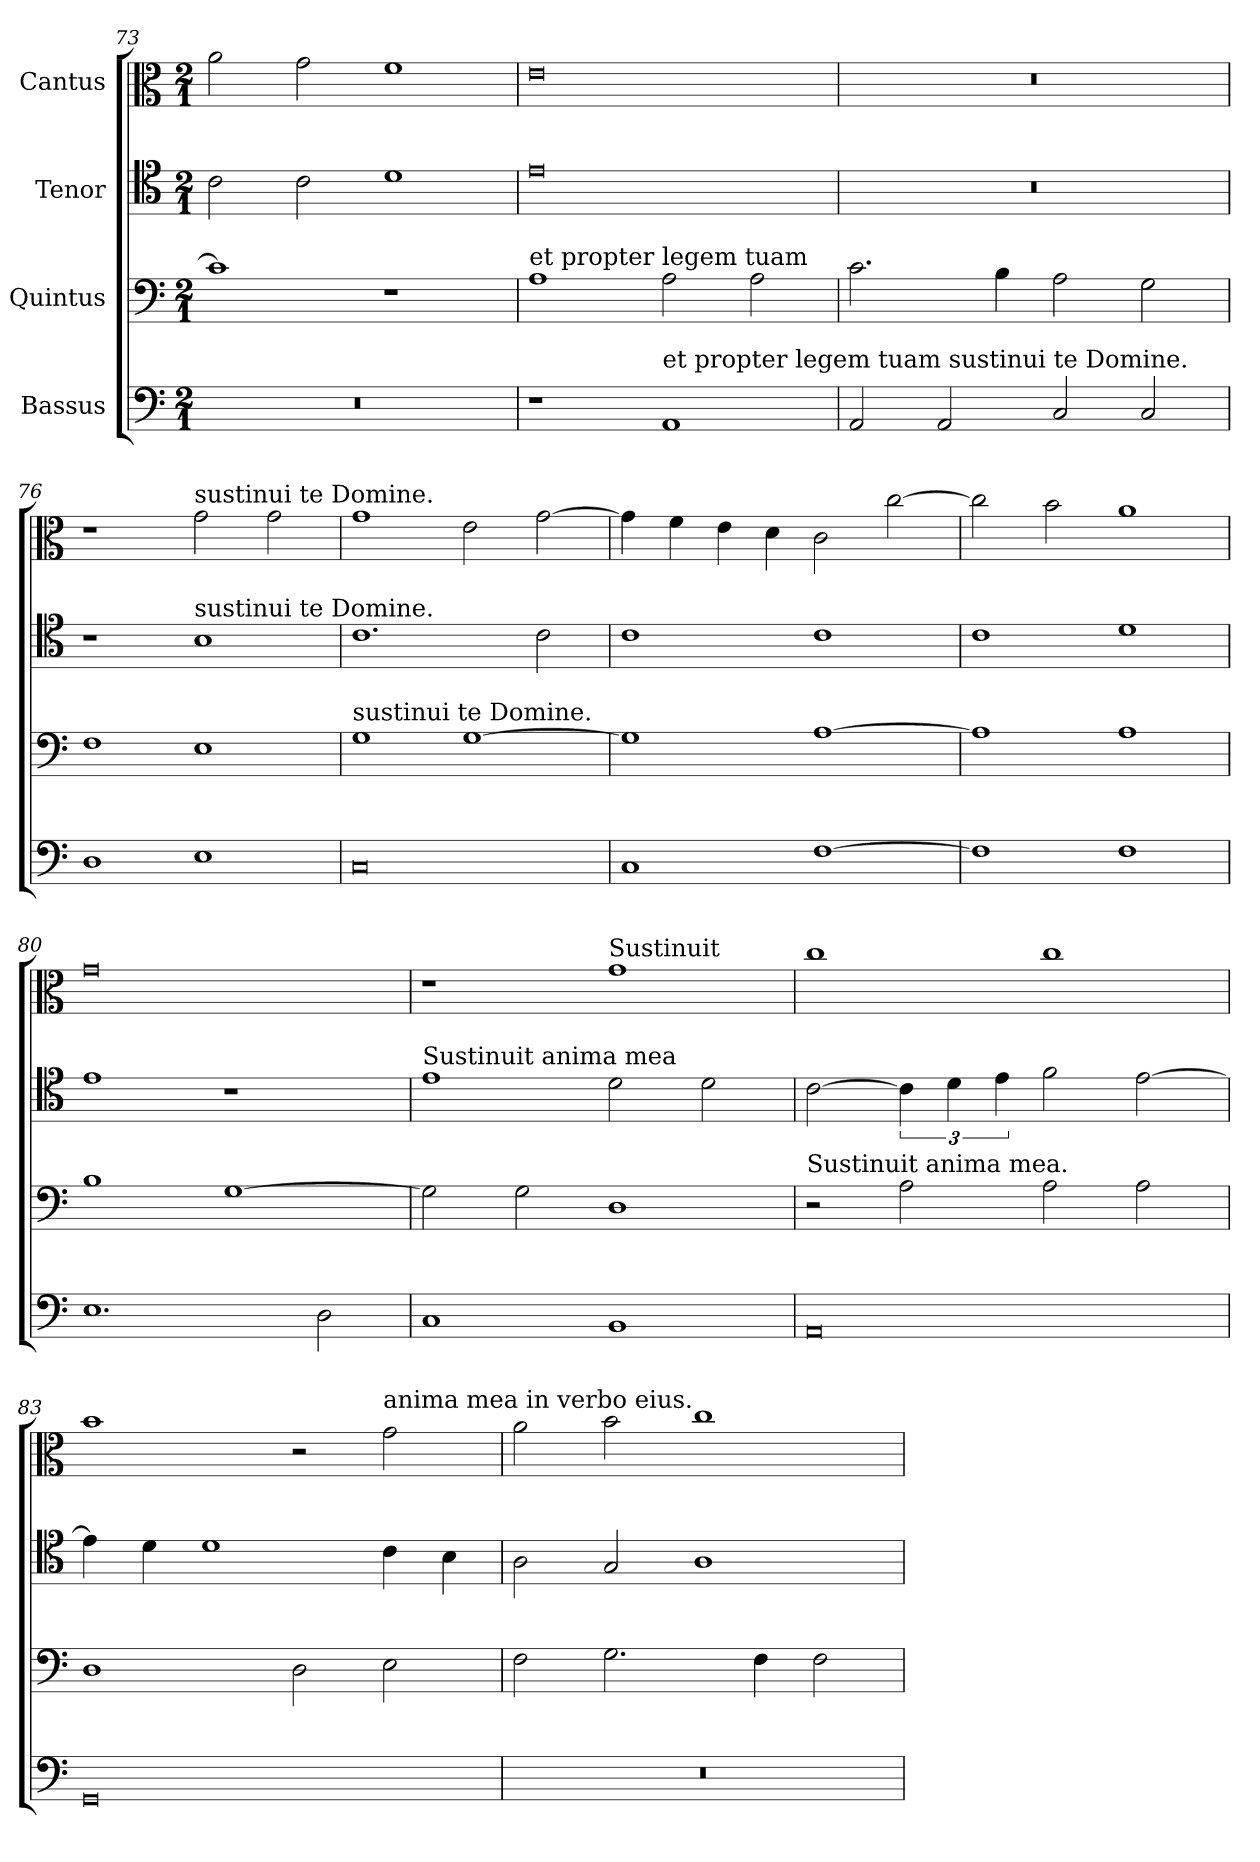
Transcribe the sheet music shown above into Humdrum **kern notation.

**kern	**kern	**kern	**kern
*part4	*part3	*part2	*part1
*staff4	*staff3	*staff2	*staff1
*I"Bassus	*I"Quintus	*I"Tenor	*I"Cantus
*clefF4	*clefF4	*clefC4	*clefC3
*k[]	*k[]	*k[]	*k[]
*M2/1	*M2/1	*M2/1	*M2/1
=73	=73	=73	=73
0r	1c]	2c\	2a\
.	.	2c\	2g\
.	1r	1d	1f
=74	=74	=74	=74
!	!LO:TX:a:t=et propter legem tuam	!	!
1r	1A	0e	0e
!LO:TX:a:t=et propter legem tuam sustinui te Domine.	!	!	!
1AA	2A\	.	.
.	2A\	.	.
=75	=75	=75	=75
2AA/	2.c\	0r	0r
2AA/	.	.	.
.	4B\	.	.
2C/	2A\	.	.
2C/	2G\	.	.
=76	=76	=76	=76
1D	1F	1r	1r
!	!	!	!LO:TX:a:t=sustinui te Domine.
!	!	!LO:TX:a:t=sustinui te Domine.	!
1E	1E	1B	2g\
.	.	.	2g\
=77	=77	=77	=77
!	!LO:TX:a:t=sustinui te Domine.	!	!
0C	1G	1.c	1g
.	[1G	.	2e\
.	.	2c\	[2g\
!!LO:LB:g=z
=78	=78	=78	=78
1C	1G]	1c	4g\]
.	.	.	4f\
.	.	.	4e\
.	.	.	4d\
[1F	[1A	1c	2c\
.	.	.	[2cc\
=79	=79	=79	=79
1F]	1A]	1c	2cc\]
.	.	.	2b\
1F	1A	1d	1a
=80	=80	=80	=80
1.E	1B	1e	0g
.	[1G	1r	.
2D\	.	.	.
=81	=81	=81	=81
!	!	!LO:TX:a:t=Sustinuit anima mea	!
1C	2G\]	1e	1r
.	2G\	.	.
!	!	!	!LO:TX:a:t=Sustinuit
1BB	1D	2d\	1g
.	.	2d\	.
=82	=82	=82	=82
!	!LO:TX:a:t=Sustinuit anima mea.	!	!
0AA	2r	[2c\	1cc
.	2A\	6c\]	.
.	.	6d\	.
.	.	6e\	.
.	2A\	2f\	1cc
.	2A\	[2e\	.
=83	=83	=83	=83
0GG	1D	4e\]	1b
.	.	4d\	.
.	.	1d	.
.	2D\	.	2r
!	!	!	!LO:TX:a:t=anima mea in verbo eius.
.	2E\	4c\	2g\
.	.	4B\	.
=84	=84	=84	=84
0r	2F\	2A\	2a\
.	2.G\	2G/	2b\
.	.	1A	1cc
.	4F\	.	.
.	2F\	.	.
=	=	=	=
*-	*-	*-	*-
